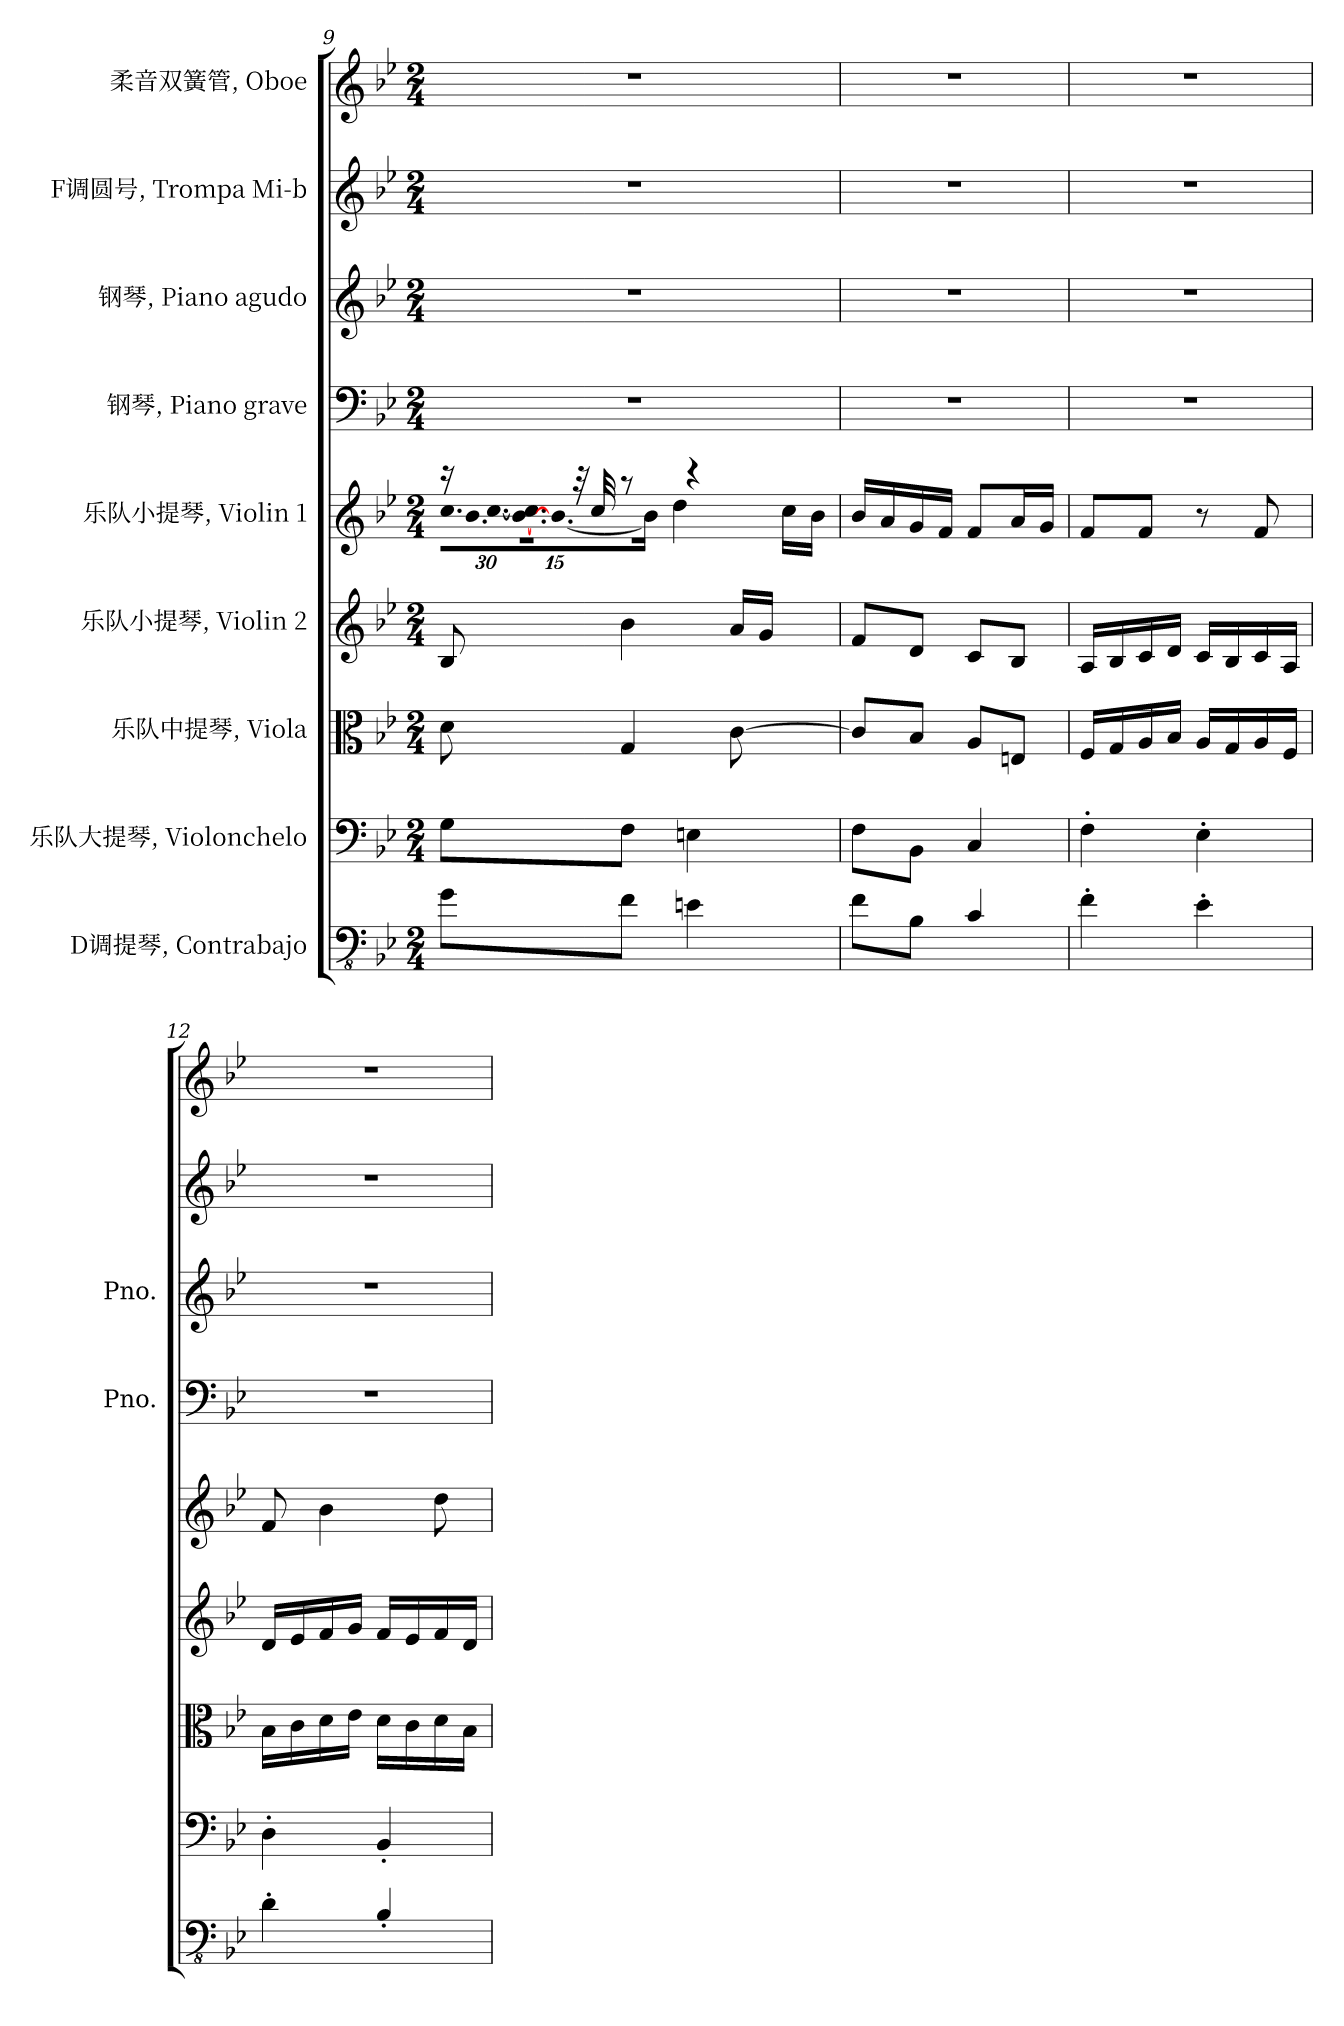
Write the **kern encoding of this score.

**kern	**kern	**kern	**kern	**kern	**kern	**kern	**kern	**kern
*part9	*part8	*part7	*part6	*part5	*part4	*part3	*part2	*part1
*staff9	*staff8	*staff7	*staff6	*staff5	*staff4	*staff3	*staff2	*staff1
*I"D调提琴, Contrabajo	*I"乐队大提琴, Violonchelo	*I"乐队中提琴, Viola	*I"乐队小提琴, Violin 2	*I"乐队小提琴, Violin 1	*I"钢琴, Piano grave	*I"钢琴, Piano agudo	*I"F调圆号, Trompa Mi-b	*I"柔音双簧管, Oboe
*	*	*	*	*	*I'Pno.	*I'Pno.	*	*
*clefFv4	*clefF4	*clefC3	*clefG2	*clefG2	*clefF4	*clefG2	*clefG2	*clefG2
*ITrd7c12	*	*	*	*	*	*	*ITrd4c7	*ITrd2c3
*k[b-e-]	*k[b-e-]	*k[b-e-]	*k[b-e-]	*k[b-e-]	*k[b-e-]	*k[b-e-]	*k[b-e-a-]	*k[f#]
*M2/4	*M2/4	*M2/4	*M2/4	*M2/4	*M2/4	*M2/4	*M2/4	*M2/4
=9	=9	=9	=9	=9	=9	=9	=9	=9
*	*	*	*	*^	*	*	*	*
*	*	*	*	*	*Xbrackettup	*	*	*	*
!	!	!	!	!	!LO:N:vis=256.	!	!	!	!
8GG\L	8G\L	8d\	8B-/	16r	1920%17cc\LLLLL	2r	2r	2r	2r
!	!	!	!	!	!LO:N:vis=256.	!	!	!	!
.	.	.	.	.	1920%17b-\	.	.	.	.
!	!	!	!	!	!LO:N:vis=256.	!	!	!	!
.	.	.	.	.	[1920%17cc\	.	.	.	.
!	!	!	!	!	!LO:N:vis=256.	!	!	!	!
.	.	.	.	.	[1920%17b-\ 1920%17cc\]J	.	.	.	.
.	.	.	.	.	1920ryy	.	.	.	.
!	!	!	!	!	!LO:N:vis=32.	!	!	!	!
.	.	.	.	.	640%17b-\JJ_	.	.	.	.
.	.	.	.	32r	16b-\JJ]	.	.	.	.
.	.	.	.	32cc/	.	.	.	.	.
8FF\J	8F\J	4G/	4b-\	8r	4dd\	.	.	.	.
4EEn\	4En\	.	.	4r	.	.	.	.	.
.	.	[8c\	16a/LL	.	16cc\LL	.	.	.	.
.	.	.	16g/JJ	.	16b-\JJ	.	.	.	.
*	*	*	*	*v	*v	*	*	*	*
=10	=10	=10	=10	=10	=10	=10	=10	=10
8FF\L	8F\L	8c/L]	8f/L	16b-/LL	2r	2r	2r	2r
.	.	.	.	16a/	.	.	.	.
8BBB-\J	8BB-\J	8B-/J	8d/J	16g/	.	.	.	.
.	.	.	.	16f/JJ	.	.	.	.
4CC/	4C/	8A/L	8c/L	8f/L	.	.	.	.
.	.	8En/J	8B-/J	16a/L	.	.	.	.
.	.	.	.	16g/JJ	.	.	.	.
!!LO:PB:g=z
=11	=11	=11	=11	=11	=11	=11	=11	=11
4FF'\	4F'\	16F/LL	16A/LL	8f/L	2r	2r	2r	2r
.	.	16G/	16B-/	.	.	.	.	.
.	.	16A/	16c/	8f/J	.	.	.	.
.	.	16B-/JJ	16d/JJ	.	.	.	.	.
4EE-'\	4E-'\	16A/LL	16c/LL	8r	.	.	.	.
.	.	16G/	16B-/	.	.	.	.	.
.	.	16A/	16c/	8f/	.	.	.	.
.	.	16F/JJ	16A/JJ	.	.	.	.	.
=12	=12	=12	=12	=12	=12	=12	=12	=12
4DD'\	4D'\	16B-\LL	16d/LL	8f/	2r	2r	2r	2r
.	.	16c\	16e-/	.	.	.	.	.
.	.	16d\	16f/	4b-\	.	.	.	.
.	.	16e-\JJ	16g/JJ	.	.	.	.	.
4BBB-'/	4BB-'/	16d\LL	16f/LL	.	.	.	.	.
.	.	16c\	16e-/	.	.	.	.	.
.	.	16d\	16f/	8dd\	.	.	.	.
.	.	16B-\JJ	16d/JJ	.	.	.	.	.
=	=	=	=	=	=	=	=	=
*-	*-	*-	*-	*-	*-	*-	*-	*-
